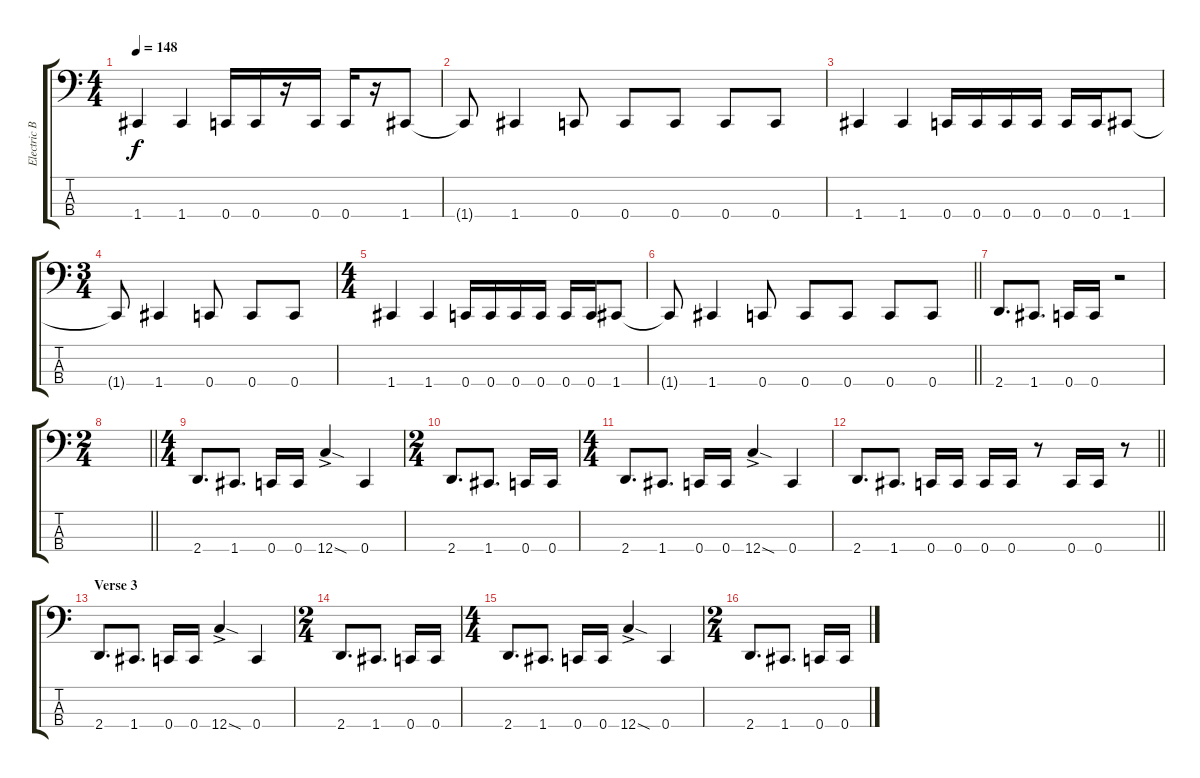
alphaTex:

\track ("Electric Bass" "Electric B") {instrument electricbasspick}
\staff {score tabs}
\tuning (F2 C2 G1 C1) {hide}
\ts (4 4)
\tempo 148
\clef f4
\ks c
1.4.4{dy f} 1.4.4 0.4.16 0.4.16 r.16 0.4.16 0.4.16 r.16 1.4.8 |
1.4{t}.8 1.4.4 0.4.8 0.4.8 0.4.8 0.4.8 0.4.8 |
1.4.4 1.4.4 0.4.16 0.4.16 0.4.16 0.4.16 0.4.16 0.4.16 1.4.8 |
\ts (3 4)
1.4{t}.8 1.4.4 0.4.8 0.4.8 0.4.8 |
\ts (4 4)
1.4.4 1.4.4 0.4.16 0.4.16 0.4.16 0.4.16 0.4.16 0.4.16 1.4.8 |
\barLineRight lightlight
1.4{t}.8 1.4.4 0.4.8 0.4.8 0.4.8 0.4.8 0.4.8 |
\section ("" "")
2.4.8{d} 1.4.8{d} 0.4.16 0.4.16 r.2 |
\ts (2 4)
\barLineRight lightlight
|
\ts (4 4)
\section ("" "")
2.4.8{d} 1.4.8{d} 0.4.16 0.4.16 12.4{sod ac}.4 0.4.4 |
\ts (2 4)
2.4.8{d} 1.4.8{d} 0.4.16 0.4.16 |
\ts (4 4)
2.4.8{d} 1.4.8{d} 0.4.16 0.4.16 12.4{sod ac}.4 0.4.4 |
\barLineRight lightlight
2.4.8{d} 1.4.8{d} 0.4.16 0.4.16 0.4.16 0.4.16 r.8 0.4.16 0.4.16 r.8 |
\section ("" "Verse 3")
2.4.8{d} 1.4.8{d} 0.4.16 0.4.16 12.4{sod ac}.4 0.4.4 |
\ts (2 4)
2.4.8{d} 1.4.8{d} 0.4.16 0.4.16 |
\ts (4 4)
2.4.8{d} 1.4.8{d} 0.4.16 0.4.16 12.4{sod ac}.4 0.4.4 |
\ts (2 4)
2.4.8{d} 1.4.8{d} 0.4.16 0.4.16
